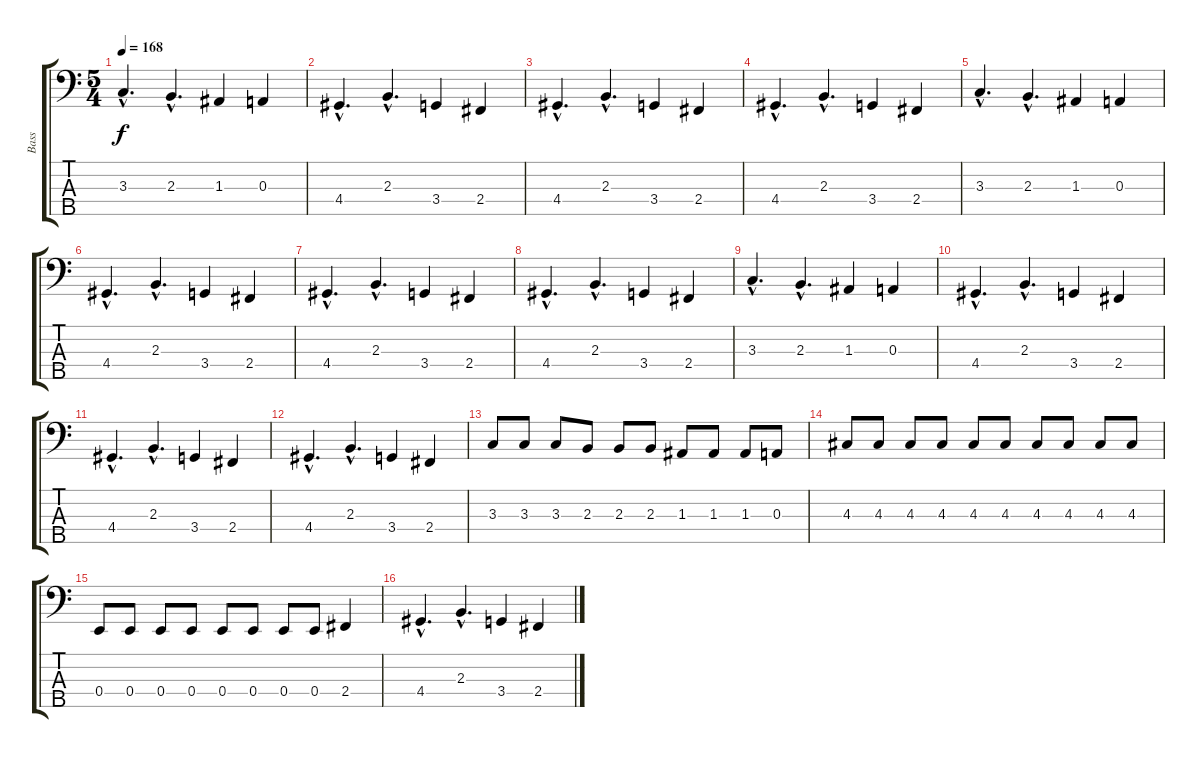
\track ("Bass" "Bass") {instrument electricbassfinger}
\staff {score tabs}
\tuning (G2 D2 A1 E1 B0) {hide}
\ts (5 4)
\tempo 168
\clef f4
\ks c
3.3{hac}.4{d dy f} 2.3{hac}.4{d} 1.3.4 0.3.4 |
4.4{hac}.4{d} 2.3{hac}.4{d} 3.4.4 2.4.4 |
4.4{hac}.4{d} 2.3{hac}.4{d} 3.4.4 2.4.4 |
4.4{hac}.4{d} 2.3{hac}.4{d} 3.4.4 2.4.4 |
3.3{hac}.4{d} 2.3{hac}.4{d} 1.3.4 0.3.4 |
4.4{hac}.4{d} 2.3{hac}.4{d} 3.4.4 2.4.4 |
4.4{hac}.4{d} 2.3{hac}.4{d} 3.4.4 2.4.4 |
4.4{hac}.4{d} 2.3{hac}.4{d} 3.4.4 2.4.4 |
3.3{hac}.4{d} 2.3{hac}.4{d} 1.3.4 0.3.4 |
4.4{hac}.4{d} 2.3{hac}.4{d} 3.4.4 2.4.4 |
4.4{hac}.4{d} 2.3{hac}.4{d} 3.4.4 2.4.4 |
4.4{hac}.4{d} 2.3{hac}.4{d} 3.4.4 2.4.4 |
3.3.8 3.3.8 3.3.8 2.3.8 2.3.8 2.3.8 1.3.8 1.3.8 1.3.8 0.3.8 |
4.3.8 4.3.8 4.3.8 4.3.8 4.3.8 4.3.8 4.3.8 4.3.8 4.3.8 4.3.8 |
0.4.8 0.4.8 0.4.8 0.4.8 0.4.8 0.4.8 0.4.8 0.4.8 2.4.4 |
4.4{hac}.4{d} 2.3{hac}.4{d} 3.4.4 2.4.4
